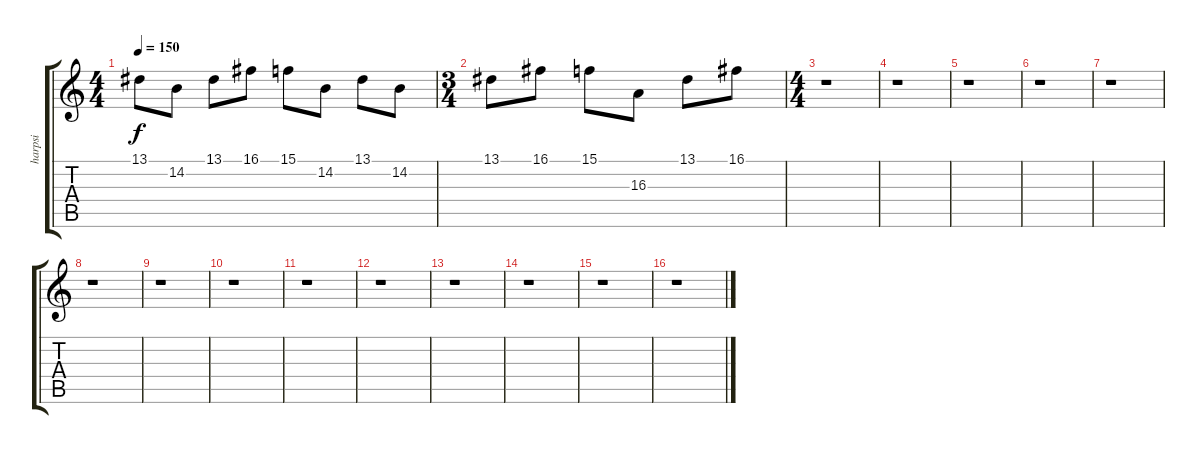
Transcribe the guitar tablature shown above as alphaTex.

\track ("harpsi" "harpsi") {instrument harpsichord}
\staff {score tabs}
\tuning (D4 A3 F3 C3 G2 D2) {hide}
\ts (4 4)
\tempo 150
\clef g2
\ks c
13.1.8{dy f} 14.2.8 13.1.8 16.1.8 15.1.8 14.2.8 13.1.8 14.2.8 |
\ts (3 4)
13.1.8 16.1.8 15.1.8 16.3.8 13.1.8 16.1.8 |
\ts (4 4)
r.1 |
r.1 |
r.1 |
r.1 |
r.1 |
r.1 |
r.1 |
r.1 |
r.1 |
r.1 |
r.1 |
r.1 |
r.1 |
r.1
